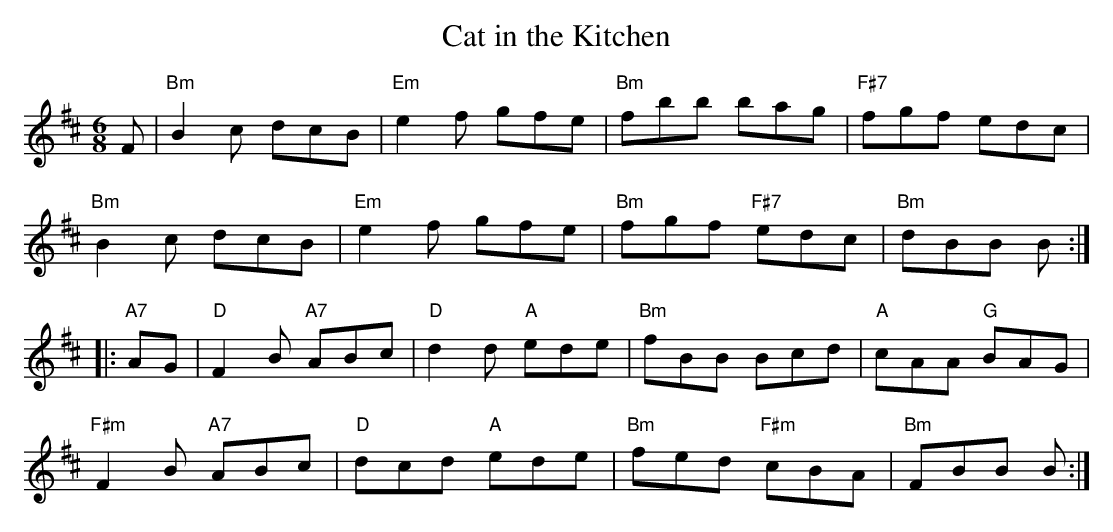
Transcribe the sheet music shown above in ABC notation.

X:1
T:Cat in the Kitchen
M:6/8
K:Bm
F|"Bm"B2c dcB|"Em"e2f gfe|"Bm"fbb bag|"F#7"fgf edc|
"Bm"B2c dcB|"Em"e2f gfe|"Bm"fgf "F#7"edc|"Bm"dBB B::
"A7"AG|"D"F2B "A7"ABc|"D"d2d "A"ede|"Bm"fBB Bcd|"A"cAA "G"BAG|
"F#m"F2B "A7"ABc|"D"dcd "A"ede|"Bm"fed "F#m"cBA|"Bm"FBB B:|
